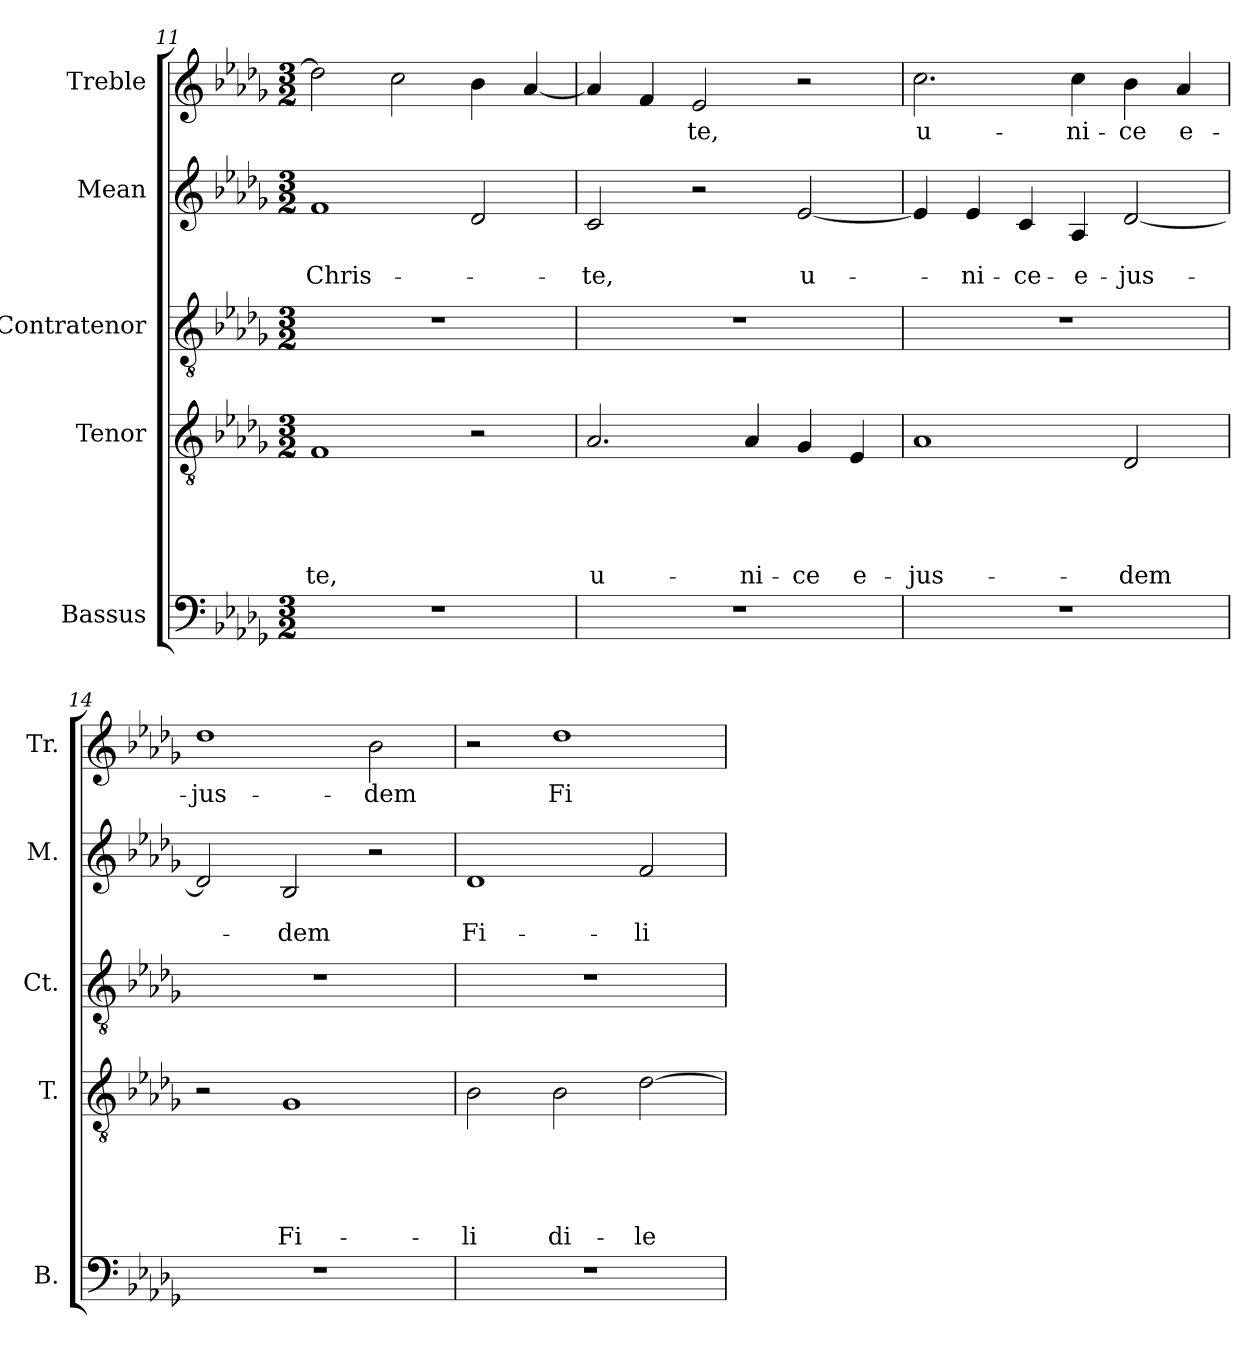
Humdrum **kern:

**kern	**kern	**text	**text	**text	**text	**text	**kern	**kern	**text	**text	**kern	**text
*part5	*part4	*part4	*part4	*part4	*part4	*part4	*part3	*part2	*part2	*part2	*part1	*part1
*staff5	*staff4	*staff4	*staff4	*staff4	*staff4	*staff4	*staff3	*staff2	*staff2	*staff2	*staff1	*staff1
*I"Bassus	*I"Tenor	*	*	*	*	*	*I"Contratenor	*I"Mean	*	*	*I"Treble	*
*I'B.	*I'T.	*	*	*	*	*	*I'Ct.	*I'M.	*	*	*I'Tr.	*
*clefF4	*clefGv2	*	*	*	*	*	*clefGv2	*clefG2	*	*	*clefG2	*
*k[b-e-a-d-g-]	*k[b-e-a-d-g-]	*	*	*	*	*	*k[b-e-a-d-g-]	*k[b-e-a-d-g-]	*	*	*k[b-e-a-d-g-]	*
*D-:	*D-:	*	*	*	*	*	*D-:	*D-:	*	*	*D-:	*
*M3/2	*M3/2	*	*	*	*	*	*M3/2	*M3/2	*	*	*M3/2	*
=11	=11	=11	=11	=11	=11	=11	=11	=11	=11	=11	=11	=11
!	!	!	!	!	!	!LO:LY:b	!	!	!	!LO:LY:b	!	!
1.r	1F	.	.	.	.	-te,	1.r	1f	.	Chris-	2dd-\]	.
.	.	.	.	.	.	.	.	.	.	.	2cc\	.
.	2r	.	.	.	.	.	.	2d-/	.	.	4b-\	.
.	.	.	.	.	.	.	.	.	.	.	[<4a-/	.
=12	=12	=12	=12	=12	=12	=12	=12	=12	=12	=12	=12	=12
!	!	!	!	!	!	!LO:LY:b	!	!	!	!LO:LY:b	!	!
1.r	2.A-/	.	.	.	.	u-	1.r	2c/	.	-te,	4a-/]	.
.	.	.	.	.	.	.	.	.	.	.	4f/	.
!	!	!	!	!	!	!	!	!	!	!	!	!LO:LY:b
.	.	.	.	.	.	.	.	2r	.	.	2e-/	-te,
!	!	!	!	!	!	!LO:LY:b	!	!	!	!	!	!
.	4A-/	.	.	.	.	-ni-	.	.	.	.	.	.
!	!	!	!	!	!	!LO:LY:b:rj	!	!	!	!LO:LY:b	!	!
.	4G-/	.	.	.	.	-ce	.	[<2e-/	.	u-	2r	.
!	!	!	!	!	!	!LO:LY:b	!	!	!	!	!	!
.	4E-/	.	.	.	.	e-	.	.	.	.	.	.
!!LO:LB:g=z
=13	=13	=13	=13	=13	=13	=13	=13	=13	=13	=13	=13	=13
!	!	!	!	!	!	!LO:LY:b	!	!	!	!	!	!LO:LY:b
1.r	1A-	.	.	.	.	-jus-	1.r	4e-/]	.	.	2.cc\	u-
!	!	!	!	!	!	!	!	!	!	!LO:LY:b	!	!
.	.	.	.	.	.	.	.	4e-/	.	-ni-	.	.
!	!	!	!	!	!	!	!	!	!	!LO:LY:b:rj	!	!
.	.	.	.	.	.	.	.	4c/	.	-ce-	.	.
!	!	!	!	!	!	!	!	!	!	!LO:LY:b	!	!LO:LY:b
.	.	.	.	.	.	.	.	4A-/	.	-e-	4cc\	-ni-
!	!	!	!	!	!	!LO:LY:b	!	!	!	!LO:LY:b	!	!LO:LY:b:rj
.	2D-/	.	.	.	.	-dem	.	[<2d-/	.	-jus-	4b-\	-ce
!	!	!	!	!	!	!	!	!	!	!	!	!LO:LY:b
.	.	.	.	.	.	.	.	.	.	.	4a-/	e-
=14	=14	=14	=14	=14	=14	=14	=14	=14	=14	=14	=14	=14
!	!	!	!	!	!	!	!	!	!	!	!	!LO:LY:b
1.r	2r	.	.	.	.	.	1.r	2d-/]	.	.	1dd-	-jus-
!	!	!	!	!	!	!LO:LY:b	!	!	!	!LO:LY:b	!	!
.	1G-	.	.	.	.	Fi-	.	2B-/	.	-dem	.	.
!	!	!	!	!	!	!	!	!	!	!	!	!LO:LY:b
.	.	.	.	.	.	.	.	2r	.	.	2b-\	-dem
=15	=15	=15	=15	=15	=15	=15	=15	=15	=15	=15	=15	=15
!	!	!	!	!	!	!LO:LY:b	!	!	!	!LO:LY:b	!	!
1.r	2B-\	.	.	.	.	-li	1.r	1d-	.	Fi-	2r	.
!	!	!	!	!	!	!LO:LY:b	!	!	!	!	!	!LO:LY:b
.	2B-\	.	.	.	.	di-	.	.	.	.	1dd-	Fi-
!	!	!	!	!	!	!LO:LY:b	!	!	!	!LO:LY:b	!	!
.	[>2d-\	.	.	.	.	-le-	.	2f/	.	-li	.	.
=	=	=	=	=	=	=	=	=	=	=	=	=
*-	*-	*-	*-	*-	*-	*-	*-	*-	*-	*-	*-	*-
